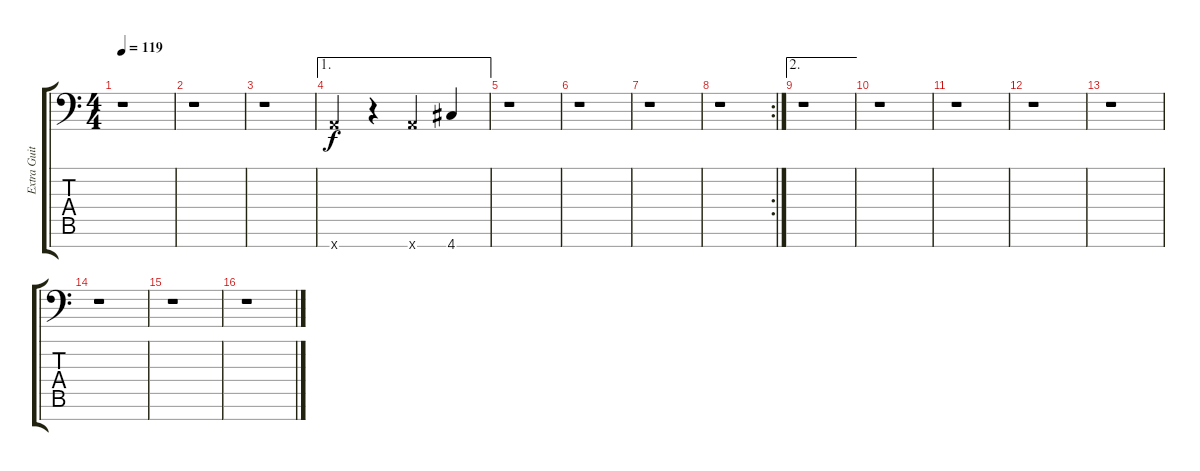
\track ("Extra Guitar" "Extra Guit") {instrument distortionguitar}
\staff {score tabs}
\tuning (D4 A3 F3 C3 G2 D2 A1) {hide}
\ts (4 4)
\tempo 119
\clef f4
\ks c
r.1{dy f} |
r.1 |
r.1 |
\ae 1
0.7{x}.4 r.4 0.7{x}.4 4.7.4 |
r.1 |
r.1 |
r.1 |
\rc 2
r.1 |
\ae 2
r.1 |
r.1 |
r.1 |
r.1 |
r.1 |
r.1 |
r.1 |
r.1
